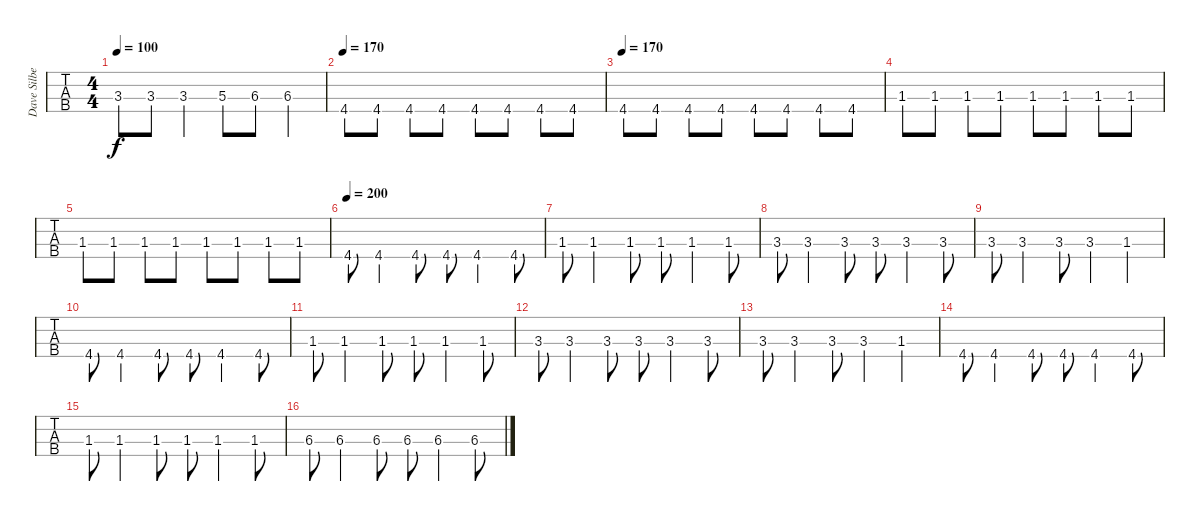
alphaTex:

\track ("Dave Silber" "Dave Silbe") {instrument electricbasspick}
\staff {tabs}
\tuning (G2 D2 A1 E1) {hide}
\ts (4 4)
\tempo 100
\clef f4
\ks c
3.3{t}.8{dy f} 3.3.8 3.3.4 5.3.8 6.3.8 6.3.4 |
\tempo 170
4.4.8 4.4.8 4.4.8 4.4.8 4.4.8 4.4.8 4.4.8 4.4.8 |
\tempo 170
4.4.8 4.4.8 4.4.8 4.4.8 4.4.8 4.4.8 4.4.8 4.4.8 |
1.3.8 1.3.8 1.3.8 1.3.8 1.3.8 1.3.8 1.3.8 1.3.8 |
1.3.8 1.3.8 1.3.8 1.3.8 1.3.8 1.3.8 1.3.8 1.3.8 |
\tempo 200
4.4.8 4.4.4 4.4.8 4.4.8 4.4.4 4.4.8 |
1.3.8 1.3.4 1.3.8 1.3.8 1.3.4 1.3.8 |
3.3.8 3.3.4 3.3.8 3.3.8 3.3.4 3.3.8 |
3.3.8 3.3.4 3.3.8 3.3.4 1.3.4 |
4.4.8 4.4.4 4.4.8 4.4.8 4.4.4 4.4.8 |
1.3.8 1.3.4 1.3.8 1.3.8 1.3.4 1.3.8 |
3.3.8 3.3.4 3.3.8 3.3.8 3.3.4 3.3.8 |
3.3.8 3.3.4 3.3.8 3.3.4 1.3.4 |
4.4.8 4.4.4 4.4.8 4.4.8 4.4.4 4.4.8 |
1.3.8 1.3.4 1.3.8 1.3.8 1.3.4 1.3.8 |
6.3.8 6.3.4 6.3.8 6.3.8 6.3.4 6.3.8
